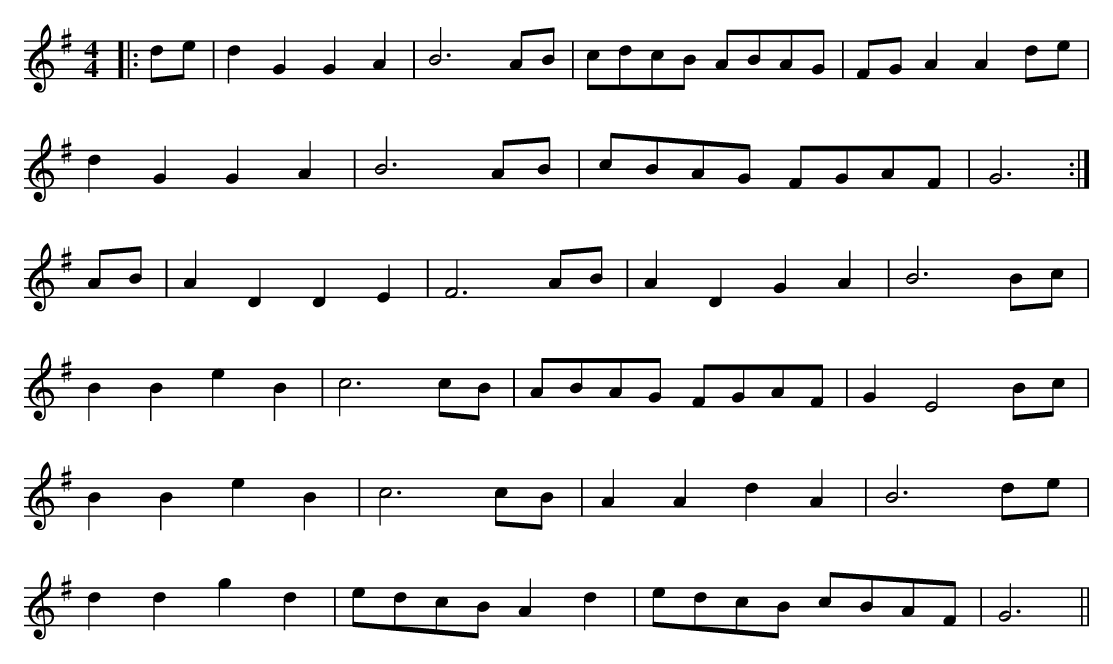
X:1
M:4/4
K:G
|:de|d2 G2 G2 A2|B6 AB|cdcB ABAG|FG A2 A2 de|
d2 G2 G2 A2|B6 AB|cBAG FGAF|G6:|
AB|A2 D2 D2 E2|F6 AB|A2 D2 G2 A2|B6 Bc|
B2 B2 e2 B2|c6 cB|ABAG FGAF|G2 E4 Bc|
B2 B2 e2 B2|c6 cB|A2 A2 d2 A2|B6 de|
d2 d2 g2 d2|edcB A2 d2|edcB cBAF|G6||
